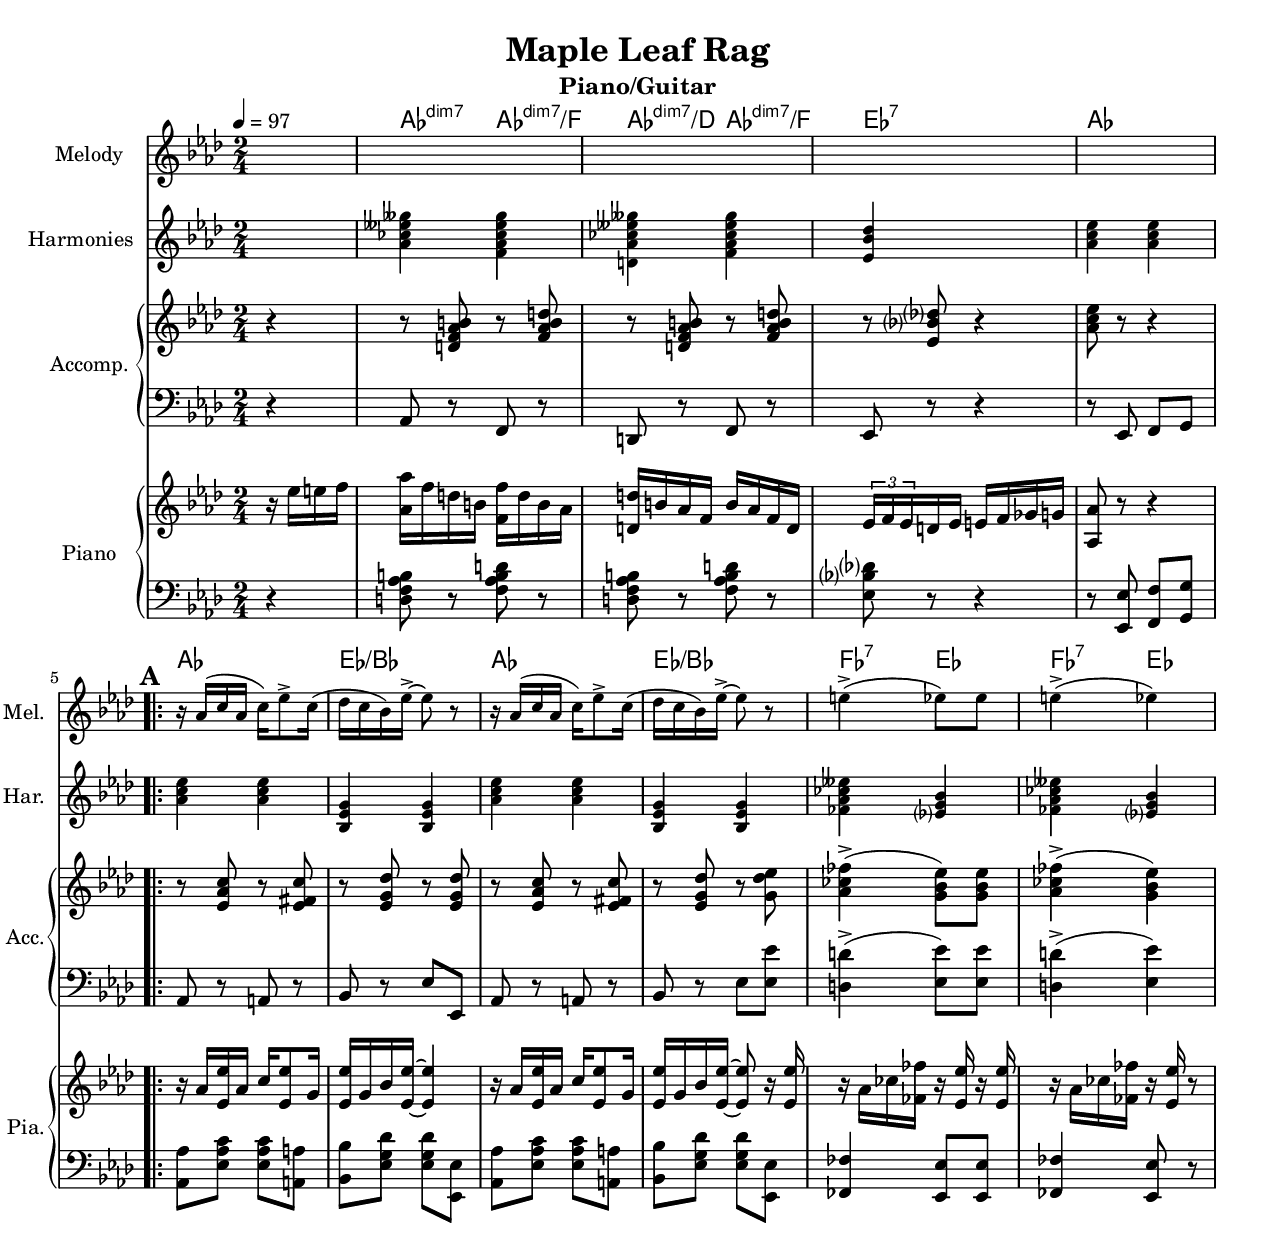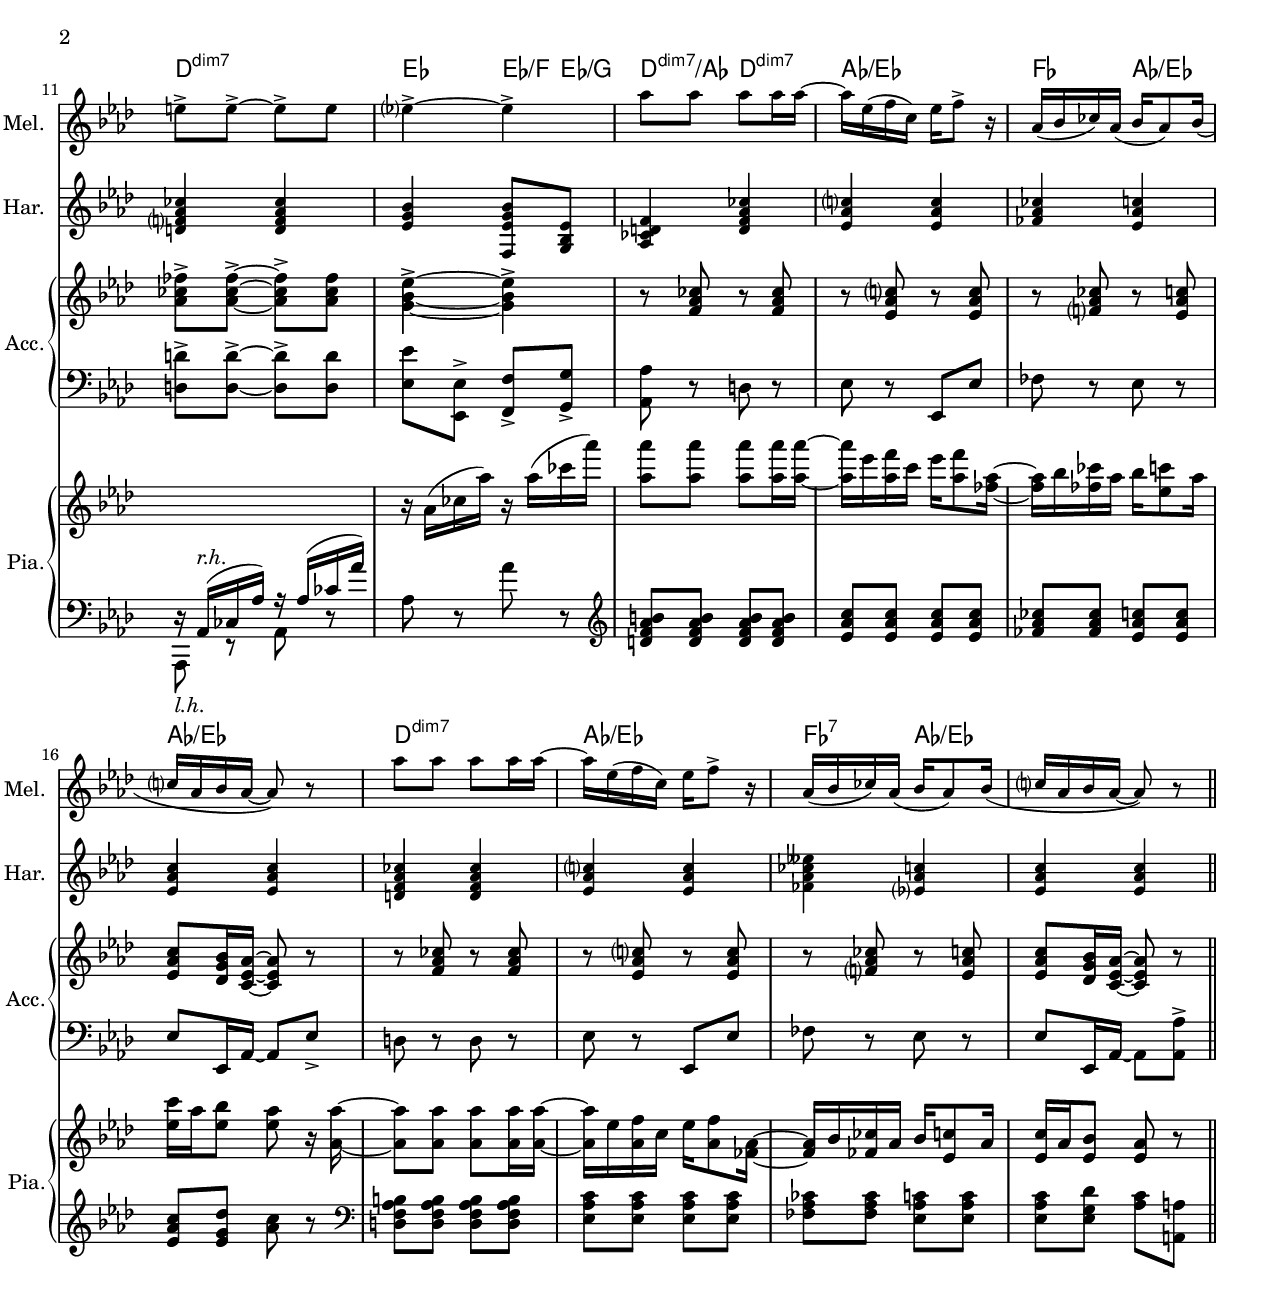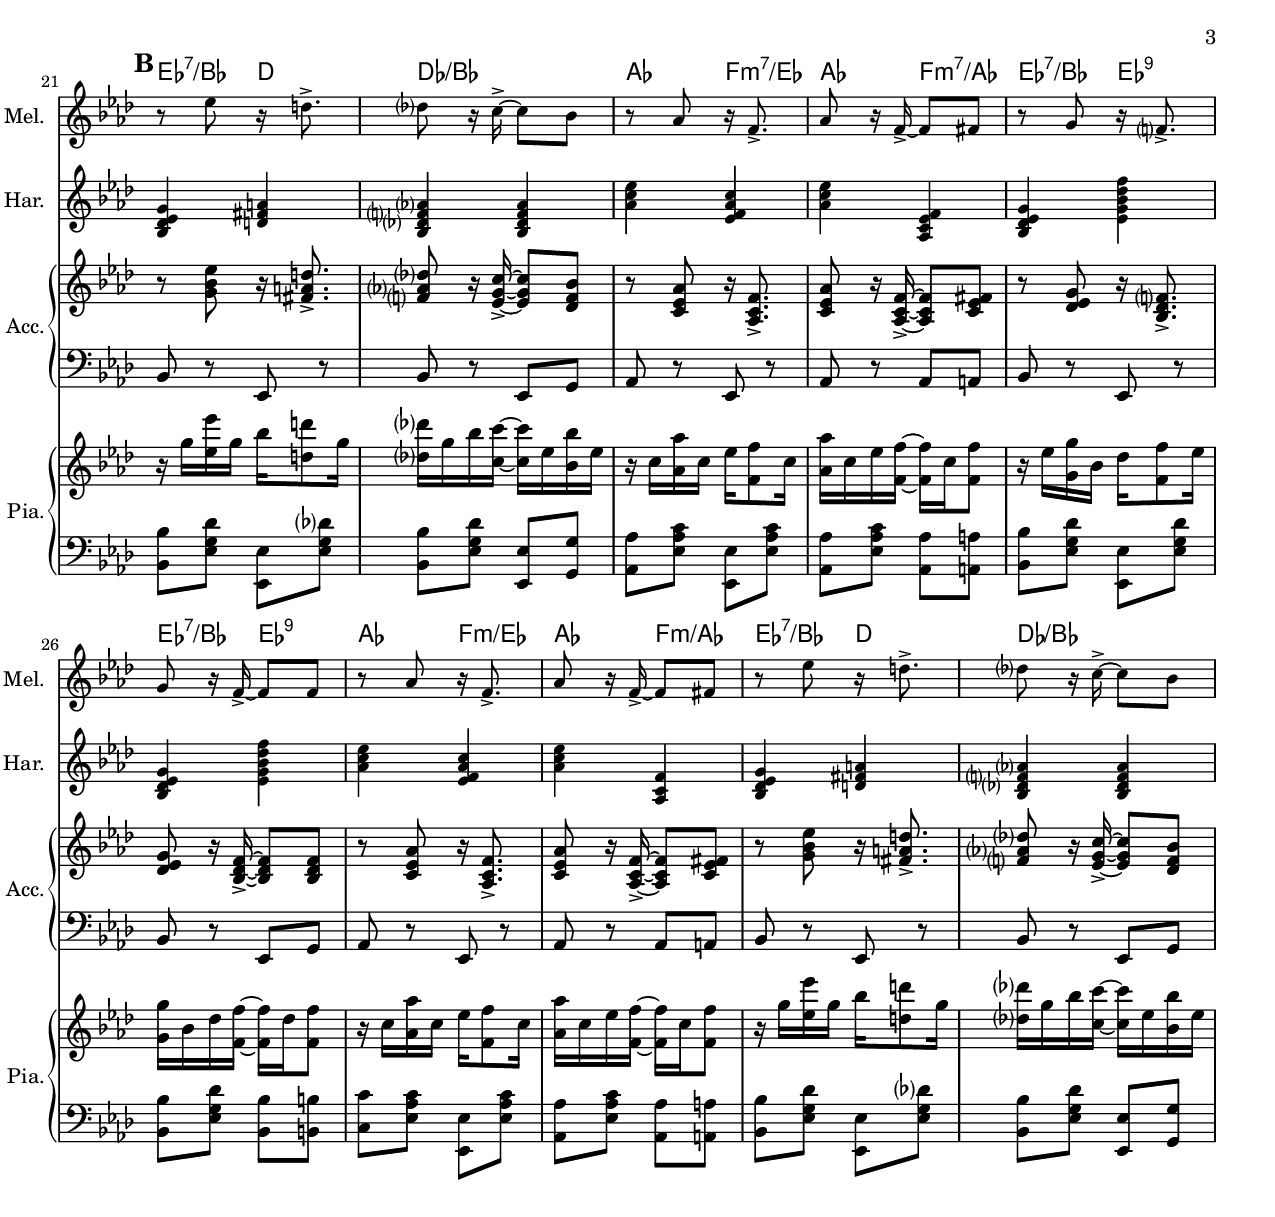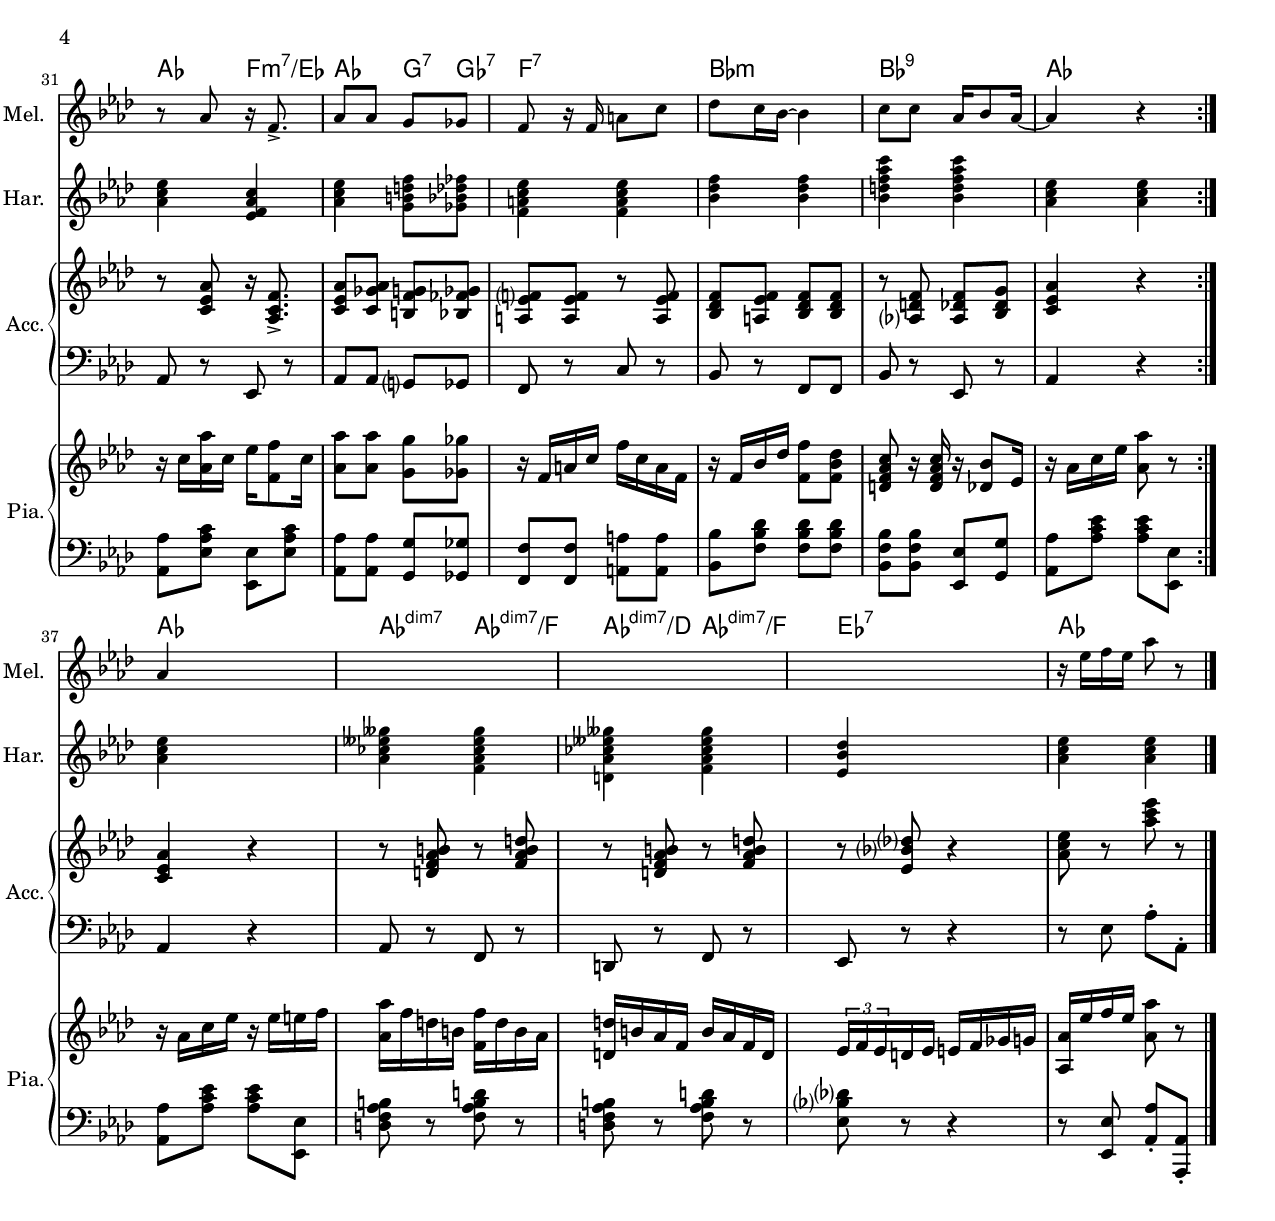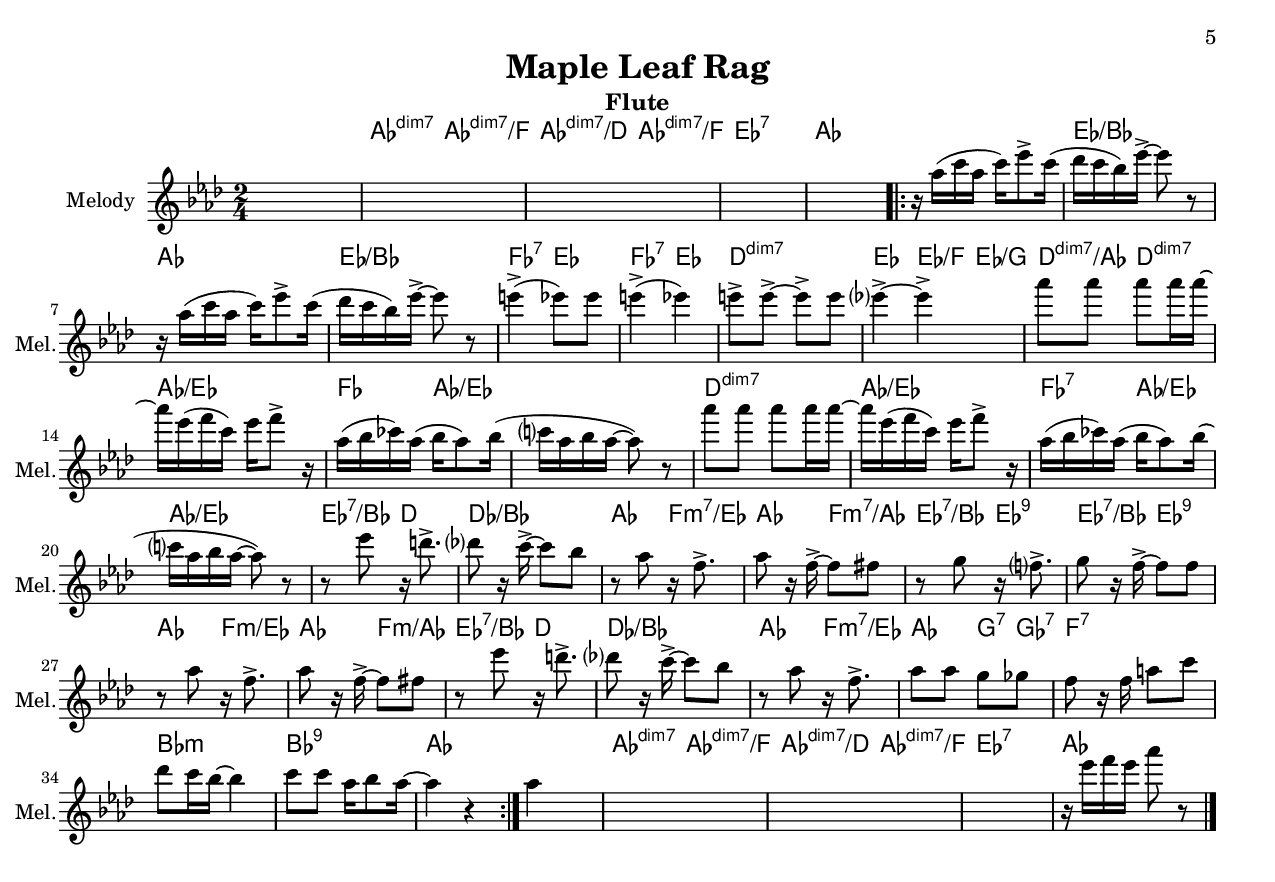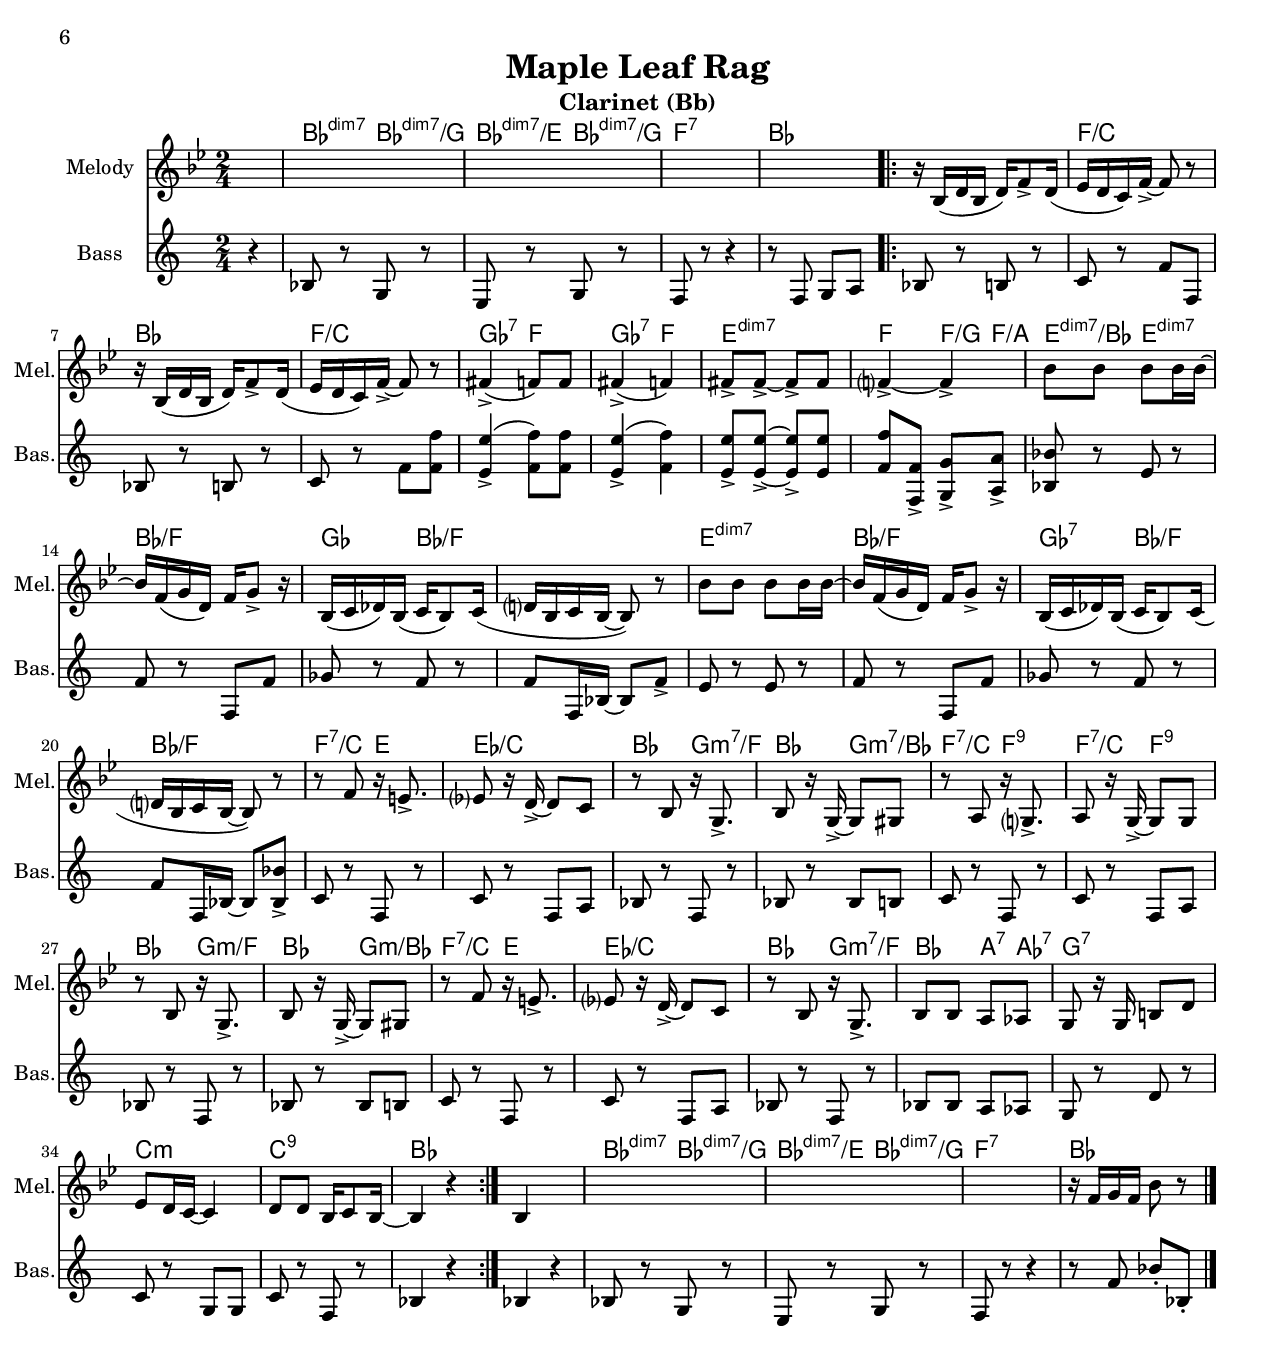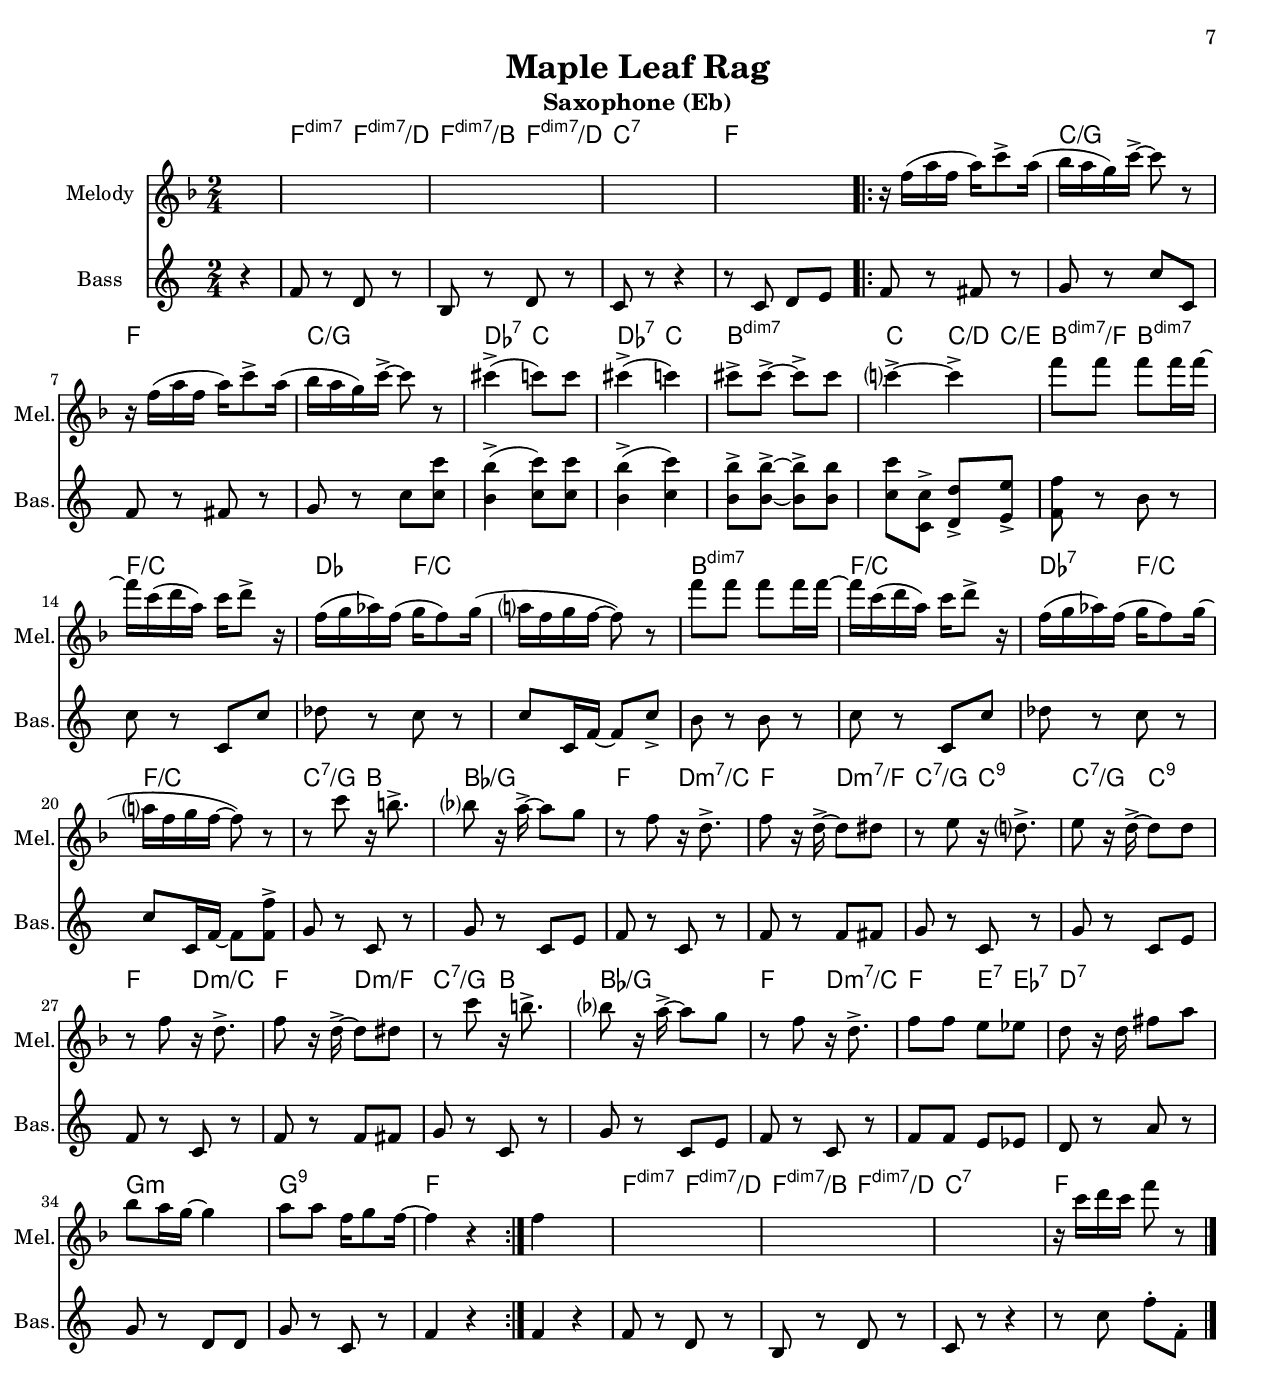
% -*- coding: utf-8; -*-
\version "2.10.33"
%%%%%%%%%%%%%%%%%%%%%%%%%%%%%%%%%%%%%%%%%%%%%%%%%%%%%%%%%%%%%%%%
% standard "guitar" chord notation

chExceptionMusic = {
  <c f g>1-\markup { \super "sus" }
  <c e g b>1-\markup { \super "maj7" }
  <c e g b d>1-\markup { \super "maj9" }
  <c ees ges>1-\markup { \super "dim" }
  <c ees ges beses>1-\markup { \super "dim7" }
}
chExceptionsShort =#(sequential-music-to-chord-exceptions chExceptionMusic #t)
chExceptions = #(append
  (sequential-music-to-chord-exceptions chExceptionMusic #t)
  ignatzekExceptions)

chordProperties = \sequential { 
    \set majorSevenSymbol = \markup { "maj7" }
    \set chordNameExceptions = #chExceptionsShort
}

\header {
  title = "Maple Leaf Rag"
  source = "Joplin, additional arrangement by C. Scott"
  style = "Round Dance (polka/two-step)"
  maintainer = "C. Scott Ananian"
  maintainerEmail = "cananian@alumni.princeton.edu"
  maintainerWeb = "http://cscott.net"
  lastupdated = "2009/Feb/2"
  meter = 97 % quarter note
}
#(set-default-paper-size "letter")
#(set-global-staff-size 18)

pianotopbreak = {
  r16 ees'' e'' f'' |
  <aes'' aes'>16 f'' d'' b' 
  <f'' f'>16 d'' b' aes' |
  <d'' d'>16 b' aes' f'
  b'16 aes' f' d' |
  \times 2/3 { ees' f' ees'} d'16 ees'
  e'16 f' ges' g' |
}
pianotopbreakin = {
  <aes' aes>8 r8
  r4 |
}
pianotopbreakout = {
  <aes' aes>16 ees''16 f'' ees'' <aes'' aes'>8 r8 | 
}
pianotopA = {
  \mark\default
    r16 aes'16 <ees' ees''> aes' c'' <ees' ees''>8 g'16 |
    <ees' ees''>16 g' bes' <ees' ees''> ~ <ees' ees''>4 |
    r16 aes'16 <ees' ees''> aes' c'' <ees' ees''>8 g'16 |
    <ees' ees''>16 g' bes' <ees' ees''> ~ <ees' ees''>8 r16 <ees' ees''>16 |

    r16 aes'16 ces'' <fes' fes''> r <ees' ees''> r <ees' ees''> |
    r16 aes'16 ces'' <fes' fes''> r <ees' ees''> r8 |
    \change Staff = "lower" \stemUp \slurUp
    r16 aes,(^\markup{ \italic "r.h." } ces aes) r aes( ces' aes') |
    \change Staff = "upper" \stemNeutral \slurNeutral
    r16 aes'( ces'' aes'') r aes''( ces''' aes''') |

    <aes'' aes'''>8 <aes'' aes'''> <aes'' aes'''> <aes'' aes'''>16 <aes'' aes'''> ~ |
    <aes'' aes'''>16 ees''' <aes'' f'''> c''' ees''' <aes'' f'''>8 <aes'' fes''>16 ~ |
    <aes'' fes''>16 bes'' <fes'' ces'''> aes'' bes'' <ees'' c'''>8 aes''16 |
    <ees'' c'''>16 aes'' <ees'' bes''>8 <ees'' aes''> r16 <aes' aes''> ~ |

    <aes' aes''>8 <aes' aes''> <aes' aes''> <aes' aes''>16 <aes' aes''> ~ |
    <aes' aes''>16 ees'' <aes' f''> c'' ees'' <aes' f''>8 <aes' fes'>16 ~ |
    <aes' fes'>16 bes' <fes' ces''> aes' bes' <ees' c''>8 aes'16 |
    <ees' c''>16 aes' <ees' bes'>8 <ees' aes'> r8 \bar "||" |
}
pianotopB = {
  \mark\default
    r16 g''16 <ees'' ees'''> g'' bes'' <d'' d'''>8 g''16 |
    <des'' des'''>16 g'' bes'' <c'' c'''> ~ <c'' c'''> ees'' <bes' bes''> ees'' |
    r16 c'' <aes' aes''> c'' ees'' <f' f''>8 c''16 |
    <aes' aes''>16 c'' ees'' <f' f''> ~ <f' f''> c'' <f' f''>8 |

    r16 ees'' <g' g''> bes' des'' <f' f''>8 ees''16 |
    <g' g''>16 bes' des'' <f' f''> ~ <f' f''> des'' <f' f''>8 |
    r16 c'' <aes' aes''> c'' ees'' <f' f''>8 c''16 |
    <aes' aes''>16 c'' ees'' <f' f''> ~ <f' f''> c'' <f' f''>8 |

    r16 g''16 <ees'' ees'''> g'' bes'' <d'' d'''>8 g''16 |
    <des'' des'''>16 g'' bes'' <c'' c'''> ~ <c'' c'''> ees'' <bes' bes''> ees'' |
    r16 c'' <aes' aes''> c'' ees'' <f' f''>8 c''16 |
    <aes' aes''>8 <aes' aes''> <g' g''> <ges' ges''> |

    r16 f' a' c'' f'' c'' a' f' |
    r16 f' bes' des'' <f' f''>8 <f' bes' des''> |
    <d' f' aes' c''>8 r16 <d' f' aes' c''> r16 <des' bes'>8 ees'16
    % to coda
    r16 aes' c'' ees'' <aes' aes''>8 r8 |
}
pianotop = {
  \tempo 4 = 97
  \tag #'key \key aes \major
  \time 2/4

  \partial 4
  \pianotopbreak
  \pianotopbreakin
  \repeat volta 3 {
    \pianotopA
    \pianotopB
  }
  % coda
  r16 aes' c'' ees''
  \pianotopbreak
  \pianotopbreakout
}

pianobotbreak = {
  % r4 |
  <d f aes b>8 r
  <f aes b d'>8 r |
  <d f aes b>8 r
  <f aes b d'>8 r |
  <ees bes des'>8 r
  r4 |
}
pianobotbreakin = {
  r8 <ees ees,>8
  <f f,>8 <g g,>8 | % usually an <ees ees,>8 here?
}
pianobotbreakout = {
  r8 <ees ees,>8
  <aes aes,>8\staccato <aes, aes,,>8\staccato |
}
pianobotA = {
    <aes, aes>8 <ees aes c'> <ees aes c'> <a, a> |
    <bes, bes>8 <ees g des'> <ees g des'> <ees, ees> |
    <aes, aes>8 <ees aes c'> <ees aes c'> <a, a> |
    <bes, bes>8 <ees g des'> <ees g des'> <ees, ees> |
    <fes, fes>4 <ees, ees>8 <ees, ees> |
    <fes, fes>4 <ees, ees>8 r8 |
    \stemDown
    aes,,8_\markup{ \italic "l.h." } r aes, r |
    aes8 r aes' r |
    \stemNeutral
    \clef treble

    <d' f' aes' b'>8 <d' f' aes' b'> <d' f' aes' b'> <d' f' aes' b'> |
    <ees' aes' c''>8 <ees' aes' c''> <ees' aes' c''> <ees' aes' c''> |
    <fes' aes' ces''>8 <fes' aes' ces''> <ees' aes' c''> <ees' aes' c''> |
    <ees' aes' c''>8 <ees' g' des''> <aes' c''> r8 |
    \clef bass
    
    <d f aes b>8 <d f aes b> <d f aes b> <d f aes b> |
    <ees aes c'>8 <ees aes c'> <ees aes c'> <ees aes c'> |
    <fes aes ces'>8 <fes aes ces'> <ees aes c'> <ees aes c'> |
    <ees aes c'>8 <ees g des'> <aes c'> <a, a> |
}
pianobotB = {
    <bes, bes>8 <ees g des'> <ees, ees> <ees g des'> |
    <bes, bes>8 <ees g des'> <ees, ees> <g, g> |
    <aes, aes>8 <ees aes c'> <ees, ees> <ees aes c'> |
    <aes, aes>8 <ees aes c'> <aes, aes> <a, a> |
    
    <bes, bes>8 <ees g des'> <ees, ees> <ees g des'> |
    <bes, bes>8 <ees g des'> <bes, bes> <b, b> |
    <c c'>8 <ees aes c'> <ees, ees> <ees aes c'> |
    <aes, aes>8 <ees aes c'> <aes, aes> <a, a> |
    
    <bes, bes>8 <ees g des'> <ees, ees> <ees g des'> |
    <bes, bes>8 <ees g des'> <ees, ees> <g, g> |
    <aes, aes>8 <ees aes c'> <ees, ees> <ees aes c'> |
    <aes, aes>8 <aes, aes> <g, g> <ges, ges> |

    <f, f>8 <f, f> <a, a> <a, a> |
    <bes, bes>8 <f bes des'> <f bes des'> <f bes des'> |
    <bes, f bes>8 <bes, f bes> <ees, ees> <g, g> |
    <aes, aes>8 <aes c' ees'> <aes c' ees'> <ees, ees> |
}
pianobot = {
  \tag #'key \key aes \major
  \time 2/4

  \partial 4
  r4 \pianobotbreak
  \pianobotbreakin
  \repeat volta 3 {
    \pianobotA
    \pianobotB
  }
  % coda
  <aes, aes>8 <aes c' ees'> <aes c' ees'> <ees, ees> |
  \pianobotbreak
  \pianobotbreakout
}

melodybreak = {
  s4 | s2*3 |
}
melodybreakin = {
  s2 |
}
melodybreakout = {
  r16 ees''16 f'' ees'' aes''8  r8 |
}
melodyA = {
  r16 aes'( c'' aes' c'') ees''8-\accent c''16( |
  des''16 c'' bes') ees''-\accent ~ ees''8 r  |
  r16 aes'( c'' aes' c'') ees''8-\accent c''16( |
%% 5
  des''16 c'' bes') ees''-\accent ~ ees''8 r  |
  e''4-\accent( ees''8) ees''  |
  e''4-\accent( ees'')  |
  e''8-\accent e''-\accent ~ e''-\accent e''  |
  ees''4-\accent ~ ees''-\accent  |
%% 10
  aes''8 aes'' aes'' aes''16 aes'' ~  |
  aes''16 ees''( f'' c'') ees'' f''8-\accent r16  |
  aes'16( bes' ces'') aes'( bes' aes'8) bes' 16(  |
  c''16 aes' bes' aes' ~ aes'8) r  |
  aes''8 aes'' aes'' aes''16 aes'' ~  |
%% 15
  aes''16 ees''( f'' c'') ees'' f''8-\accent r16  |
  aes'16( bes' ces'') aes'( bes' aes'8) bes'16(
  c''16 aes' bes' aes' ~ aes'8) r  |
}
melodyB = {
    r8 ees'' r16 d''8.-\accent  |
    %% 20
    des''8 r16 c''-\accent ~ c''8 bes'  |
    r8 aes' r16 f'8.-\accent  |
    aes'8 r16 f'-\accent ~ f'8 fis'  |
    r8 g' r16 f' 8.-\accent  |
    g'8 r16 f'-\accent ~ f'8 f'  |
    %% 25
    r8 aes' r16 f'8.-\accent  |
    aes' 8 r16 f'-\accent ~ f'8 fis'  |
    r8 ees'' r16 d''8.-\accent  |
    des''8 r16 c''-\accent ~ c''8 bes'  |
    r8 aes' r16 f'8.-\accent  |
    %% 30
    aes'8 aes' g' ges'  |
    f'8 r16 f' a'8 c''  |
    des''8 c''16 bes' ~ bes'4  |
    c''8 c'' aes'16 bes'8 aes'16 ~  |
    aes'4 r  |
}
melody = {
  \tag #'key \key aes \major
  \time 2/4

  \partial 4
  \melodybreak
  \melodybreakin
  \repeat volta 3 {
    \melodyA
    \melodyB
  }
  % coda
  aes'4
  \melodybreak
  \melodybreakout
  \bar "|."
}

treblebreak = {
  r4 |
  r8 <d' f' aes' b'>
  r8 <f' aes' b' d''> |
  r8 <d' f' aes' b'>
  r8 <f' aes' b' d''> |
  r8 <ees' bes' des''>
  r4 |
}
treblebreakin = {
  <aes' c'' ees''>8 r8
  r4 |
}
treblebreakout = {
  <aes' c'' ees''>8 r8
  <aes'' c''' ees'''>8 r8 |
}
trebleA = {
  r8 < ees' aes' c'' > r < ees' c'' fis' >  |
  r8 < ees' g' des'' > r < des'' g' ees' >  |
  r8 < c'' ees' aes' > r < c'' fis' ees' >  |
  %% 5
  r8 < des'' g' ees' > r < g' des'' ees'' >  |
  < aes' ces'' fes'' >4-\accent( < g' bes' ees'' >8) < ees'' g' bes' >  |
  < fes'' aes' ces'' >4-\accent( < g' bes' ees'' >)  |
  < aes' ces'' fes'' >8-\accent < aes' ces'' fes'' >-\accent ~ < aes' ces'' fes'' >-\accent < fes'' ces'' aes' >  |
  < g' bes' ees'' >4-\accent ~ < g' bes' ees'' >-\accent  |
  %% 10
  r8 < f' aes' ces'' > r < ces'' aes' f' >  |
  r8 < ees' aes' c'' > r < c'' ees' aes' >  |
  r8 < ces'' aes' f' > r < c'' ees' aes' >  |
  < c'' ees' aes' >8 < bes' g' des' >16 < aes' ees' c' > ~ < c' ees' aes' >8 r  |
  r8 < ces'' aes' f' > r < ces'' f' aes' >  |
  %% 15
  r8 < c'' aes' ees' > r < c'' ees' aes' >  |
  r8 < ces'' f' aes' > r < c'' ees' aes' >  |
  < c'' ees' aes' >8 < des' bes' g' >16 < c' aes' ees' > ~ < aes' c' ees' >8 r  |
}
trebleB = {
    r8 < ees'' bes' g' > r16 < d'' fis' a' >8.-\accent  |
    %% 20
    < des'' aes' f' >8 r16 < c'' g' ees' >-\accent ~ < ees' g' c'' >8 < des' f' bes' >  |
    r8 < c' ees' aes' > r16 < aes c' f' >8.-\accent  |
    < aes' c' ees' >8 r16 < f' c' aes >-\accent ~ < aes c' f' >8 < fis' c' ees' >  |
    r8 < des' ees' g' > r16 < f' des' bes >8.-\accent  |
    < g' ees' des' >8 r16 < f' des' bes >-\accent ~ < f' des' bes >8 < f' bes des' >  |
    %% 25
    r8 < aes' c' ees' > r16 < f' aes c' >8.-\accent  |
    < aes' ees' c' >8 r16 < f' c' aes >-\accent ~ < f' c' aes >8 < fis' c' ees' >  |
    r8 < ees'' bes' g' > r16 < d'' a' fis' >8.-\accent  |
    < des'' f' aes' >8 r16 < c'' g' ees' >-\accent ~ < c'' g' ees' >8 < bes' f' des' >  |
    r8 < aes' ees' c' > r16 < f' c' aes >8.-\accent  |
    %% 30
    < aes' ees' c' >8 < c' ges' aes' > < b g' f' > < bes fes' ges' >  |
    < f' ees' a >8 < f' a ees' > r < f' a ees' >  |
    < f' des' bes >8 < f' ees' a > < f' bes des' > < f' bes des' >  |
    r8 < f' d' aes > < f' des' aes > < g' des' bes >  |
    % to coda
    < c' ees' aes' >4 r  |
}
treble = {
  \tag #'key \key aes \major
  \time 2/4

  \partial 4
  \treblebreak
  \treblebreakin
  \repeat volta 3 {
    \trebleA
    \trebleB
  }
  % coda
  < c' ees' aes' >4
  \treblebreak
  \treblebreakout
  \bar "|."
}
bassbreak = {
  r4 |
  aes,8 r
  f,8 r |
  d,8 r
  f,8 r |
  ees,8 r
  r4 |
}
bassbreakin = {
  r8 ees,
  f,8 g, |
}
bassbreakout = {
  r8 ees
  aes\staccato aes,\staccato
}
bassA = {
  aes,8 r a, r  |
  bes,8 r ees ees,  |
  aes,8 r a, r  |
  %% 5
  bes,8 r ees < ees ees' >  |
  < d' d >4-\accent( < ees' ees >8) < ees' ees >  |
  < d' d >4-\accent( < ees' ees >)  |
  < d d' >8-\accent < d' d >-\accent ~ < d' d >-\accent < d' d >  |
  < ees' ees > 8 < ees ees, >-\accent < f f, >-\accent < g g, >-\accent  |
  %% 10
  < aes aes, > 8 r d r  |
  ees 8 r ees, ees  |
  fes 8 r ees r  |
  ees 8 ees, 16 aes, ~ aes, 8 ees-\accent  |
  d 8 r d r  |
  %% 15
  ees 8 r ees, ees  |
  fes8 r ees r  |
  ees8 ees,16 aes, ~ aes,8 < aes aes, >-\accent  |
}
bassB = {
    bes,8 r ees, r  |
    %% 20
    bes,8 r ees, g,  |
    aes,8 r ees, r  |
    aes,8 r aes, a,  |
    bes,8 r ees, r  |
    bes,8 r ees, g,  |
    %% 25
    aes,8 r ees, r  |
    aes,8 r aes, a,  |
    bes,8 r ees, r  |
    bes,8 r ees, g,  |
    aes,8 r ees, r  |
    %% 30
    aes,8 aes, g, ges,  |
    f,8 r c r  |
    bes,8 r f, f,  |
    bes,8 r ees, r  |
    aes,4 r |
}
bass = {
  \tag #'key \key aes \major
  \time 2/4
  
  \partial 4
  \bassbreak
  \bassbreakin
  \repeat volta 3 {
    \bassA
    \bassB
  }
  % coda
  aes,4
  \bassbreak
  \bassbreakout
}

harmoniesbreak = \chordmode
{ \chordProperties
  s4 |
  aes4:dim7 aes:dim7/f |
  aes4:dim7/d aes:dim7/f |
  ees4:7sus s |
}
harmoniesbreakin = \chordmode
{ \chordProperties
  aes4 aes |
}
harmoniesbreakout = \chordmode
{ \chordProperties
  aes4 aes |
}
harmoniesA = \chordmode
{ \chordProperties
  aes4 aes | ees4/bes ees/bes |
  aes4 aes | ees4/bes ees/bes |
  fes4:7 ees | % the e7 could be a d:dim7 (e7==fes7)
  fes4:7 ees |
  d4:dim7 d:dim7 |
  ees4 ees8/f ees/g |
  d4:dim7/aes d:dim7 |
  aes4/ees aes/ees |
  fes4 aes/ees |
  aes4/ees aes/ees |
  d4:dim7 d:dim7 |
  aes4/ees aes/ees |
  fes4:7 aes/ees |
  aes4/ees aes/ees |
}  
harmoniesB = \chordmode
{ \chordProperties
  ees4:7/bes d |
  des4/bes des/bes |
  aes4 f:m7/ees |
  aes4 f:m7/aes |
  ees4:7/bes ees4:9 |
  ees4:7/bes ees4:9 |
  aes4 f:m/ees |
  aes4 f:m/aes |
  ees4:7/bes d |
  des4/bes des/bes |
  aes4 f:m7/ees |
  aes4 g8:7 ges:7 |
  f4:7 f:7 |
  bes4:m bes:m |
  bes4:9 bes:9 |
  aes4 aes |
}

harmonies = \chordmode
{ \chordProperties

  \partial 4
  \harmoniesbreak
  \harmoniesbreakin
  \repeat volta 3 {
    \harmoniesA
    \harmoniesB
  }
  % coda
  aes4
  \harmoniesbreak
  \harmoniesbreakout
}

\paper {
  scoreTitleMarkup = \bookTitleMarkup
  bookTitleMarkup = \markup {}
  ragged-bottom = ##t
  %annotate-spacing = ##t
}

% combined score
%{
\score {
  <<
    \context ChordNames {
         \set chordChanges = ##t
         \harmonies
    }
    \context Staff = melody <<
      #(set-accidental-style 'modern-cautionary)
      \set Staff.instrumentName = "Melody"
      \set Staff.shortInstrumentName = "Mel."
      \context Voice = melody { \small\melody }
      \context Lyrics = firstverse \lyricsto melody \wordsA
      \context Lyrics = secondverse \lyricsto melody \wordsB
    >>
    \context PianoStaff <<
      #(set-accidental-style 'piano-cautionary)
      \context Staff = upper <<
	\set Staff.instrumentName = \markup{ \column { "Soprano/" "Alto" } }
	\set Staff.shortInstrumentName = "S/A"
	\set Staff.printPartCombineTexts = ##f
	\partcombine {\melody} {\alto}
      >>
      \context Staff = lower <<
	%\set Staff.printPartCombineTexts = ##f
	\set Staff.instrumentName = "Bass"
	\set Staff.shortInstrumentName = "Bas."
	\clef bass
	\keepWithTag #'n \bass
      >>
    >>
    \new Staff <<
	\clef bass
	\key bes \major \time 4/4
	\transpose c c,, \harmonies
    >>
    \new Staff <<
      \set Staff.instrumentName = \markup{ \column{ "Banjo" "capo'd" "to A" } }
      \set Staff.shortInstrumentName = "Ban."
      \transpose bes a \banjo
    >>
    \new TabStaff <<
      \set TabStaff.stringTunings = #bass-tuning
      \set Staff.instrumentName = "Bass"
      \set Staff.shortInstrumentName = "Bas."
      \removeWithTag #'key \keepWithTag #'n \bass
    >>
    \new PianoStaff <<
      #(set-accidental-style 'piano-cautionary)
      \set PianoStaff.instrumentName = \markup { "Piano" }
      \set PianoStaff.shortInstrumentName = \markup { "Pia." }
      \context Staff = upper << \pianotop >>
      \context Staff = lower << \clef bass \pianobot >>
    >>
  >>
  \layout { }
  \header {
    instrument = "Combined Score"
  }
}
%}
				
% piano/guitar score
\score {
  <<
    \context ChordNames {
         \set chordChanges = ##t
         \harmonies
    }
    \new Staff <<
      #(set-accidental-style 'modern-cautionary)
      \set Staff.instrumentName = "Melody"
      \set Staff.shortInstrumentName = "Mel."
      \new Voice = melody {
	\small{\melody}
      }
    >>
    \new Staff <<
      #(set-accidental-style 'modern-cautionary)
      \set Staff.instrumentName = "Harmonies"
      \set Staff.shortInstrumentName = "Har."
      \new Voice = melody {
	\small{\time 2/4 \key aes \major \harmonies}
      }
    >>
%{
    \new Lyrics \lyricsto "melody" { \small\wordsA }
    %\new Lyrics \lyricsto "melody" { \small\wordsB }
%}
    \new PianoStaff <<
      #(set-accidental-style 'piano-cautionary)
      \set PianoStaff.instrumentName = \markup { "Accomp." }
      \set PianoStaff.shortInstrumentName = \markup { "Acc." }
      \context Staff = upper << \time 2/4 \treble >>
      \context Staff = lower << \clef bass \bass >>
    >>
    \new PianoStaff <<
      #(set-accidental-style 'piano-cautionary)
      \set PianoStaff.instrumentName = \markup { "Piano" }
      \set PianoStaff.shortInstrumentName = \markup { "Pia." }
      \context Staff = upper << \time 2/4 \pianotop >>
      \context Staff = lower << \clef bass \pianobot >>
    >>
  >>
  \layout { }
  \header {
    instrument = "Piano/Guitar"
    breakbefore=##t
  }
}

% flute score
\score {
  <<
    \context ChordNames {
         \set chordChanges = ##t
         \harmonies
    }
    \context Voice = fluteA {
      #(set-accidental-style 'modern-cautionary)
      \set Staff.instrumentName = "Melody"
      \set Staff.shortInstrumentName = "Mel."
      \new Voice = melody {
	\transpose c c' { \melody }
      }
    }
%{
    \new Lyrics \lyricsto "melody" { \words }
    \context Staff = fluteB {
      #(set-accidental-style 'modern-cautionary)
      \set Staff.instrumentName = "Alto"
      \set Staff.shortInstrumentName = "Alt."
      \transpose c c' { \alto \transpose c c, \altotag }
    }
%}
  >>
  \header {
    instrument = "Flute"
    breakbefore=##t
  }
}

% clarinet score
\score {
  <<
    \context ChordNames {
         \set chordChanges = ##t
         \transpose bes c \harmonies
    }
    \context Staff = clarinetA {
      #(set-accidental-style 'modern-cautionary)
      \set Staff.instrumentName = "Melody"
      \set Staff.shortInstrumentName = "Mel."
      \new Voice = melody {
	\transpose bes c { \melody }
      }
    }
%{
    \new Lyrics \lyricsto "melody" { \words }
    \context Staff = clarinetB {
      #(set-accidental-style 'modern-cautionary)
      \set Staff.instrumentName = "Alto"
      \set Staff.shortInstrumentName = "Alt."
      \transpose bes c { \altoclar \altotag }
    }
%}
    \context Staff = clarinetC {
      #(set-accidental-style 'modern-cautionary)
      \set Staff.instrumentName = "Bass"
      \set Staff.shortInstrumentName = "Bas."
      \transpose bes c''
      \keepWithTag #'c \bass
    }
  >>
  \header {
    instrument = "Clarinet (Bb)"
    breakbefore=##t
  }
}

% saxophone score
\score {
  <<
    \context ChordNames {
         \set chordChanges = ##t
         \transpose ees c \harmonies
    }
    \context Staff = saxA {
      #(set-accidental-style 'modern-cautionary)
      \set Staff.instrumentName = "Melody"
      \set Staff.shortInstrumentName = "Mel."
      \new Voice = melody {
	\transpose ees c' { \melody }
      }
    }
%{
    \new Lyrics \lyricsto "melody" { \words }
    \context Staff = saxB {
      #(set-accidental-style 'modern-cautionary)
      \set Staff.instrumentName = "Alto"
      \set Staff.shortInstrumentName = "Alt."
      \new Voice = alto {
	\transpose ees c' { \alto \transpose c c, \altotag }
      }
    }
%}
    \context Staff = saxC {
      #(set-accidental-style 'modern-cautionary)
      \set Staff.instrumentName = "Bass"
      \set Staff.shortInstrumentName = "Bas."
      \transpose ees c''
      \keepWithTag #'s \bass
    }
  >>
  \header {
    instrument = "Saxophone (Eb)"
    breakbefore=##t
  }
}


% midi score.
\score {
  \unfoldRepeats
  \context PianoStaff <<
    \context Staff=melody << 
       \set Staff.midiInstrument = "fiddle"
       r1 { \melody }
     >>
%{
    \context Staff=alto << 
       \set Staff.midiInstrument = "fiddle"
       r1 { \alto \altotag }
     >>
%}
    \context Staff=bass <<
      \set Staff.midiInstrument = "acoustic bass"
      r1\ff
      %\transpose c c'
      \keepWithTag #'n \bass
    >>
%{
    \context Staff=chords <<
      \set Staff.midiInstrument = "pizzicato strings"
      r1\pp
      \harmonies
    >>
    \context Staff=banjo <<
      \set Staff.midiInstrument = "banjo"
      r1\pp
      \banjo
    >>
%}
    \context Staff=upper <<
      \set Staff.midiInstrument = "acoustic grand"
      r1
      \pianotop
    >>
    \context Staff=lower <<
      \set Staff.midiInstrument = "acoustic grand"
      r1
      \pianobot
    >>
%{
    \context Staff=upper <<
      \set Staff.midiInstrument = "acoustic grand"
      r1
      \treble
    >>
    \context Staff=lower <<
      \set Staff.midiInstrument = "acoustic grand"
      r1
      \bass
    >>
%}
  >>
  
  \midi {
    \context {
      \Score
      tempoWholesPerMinute = #(ly:make-moment 97 4)
      }
    }
}
